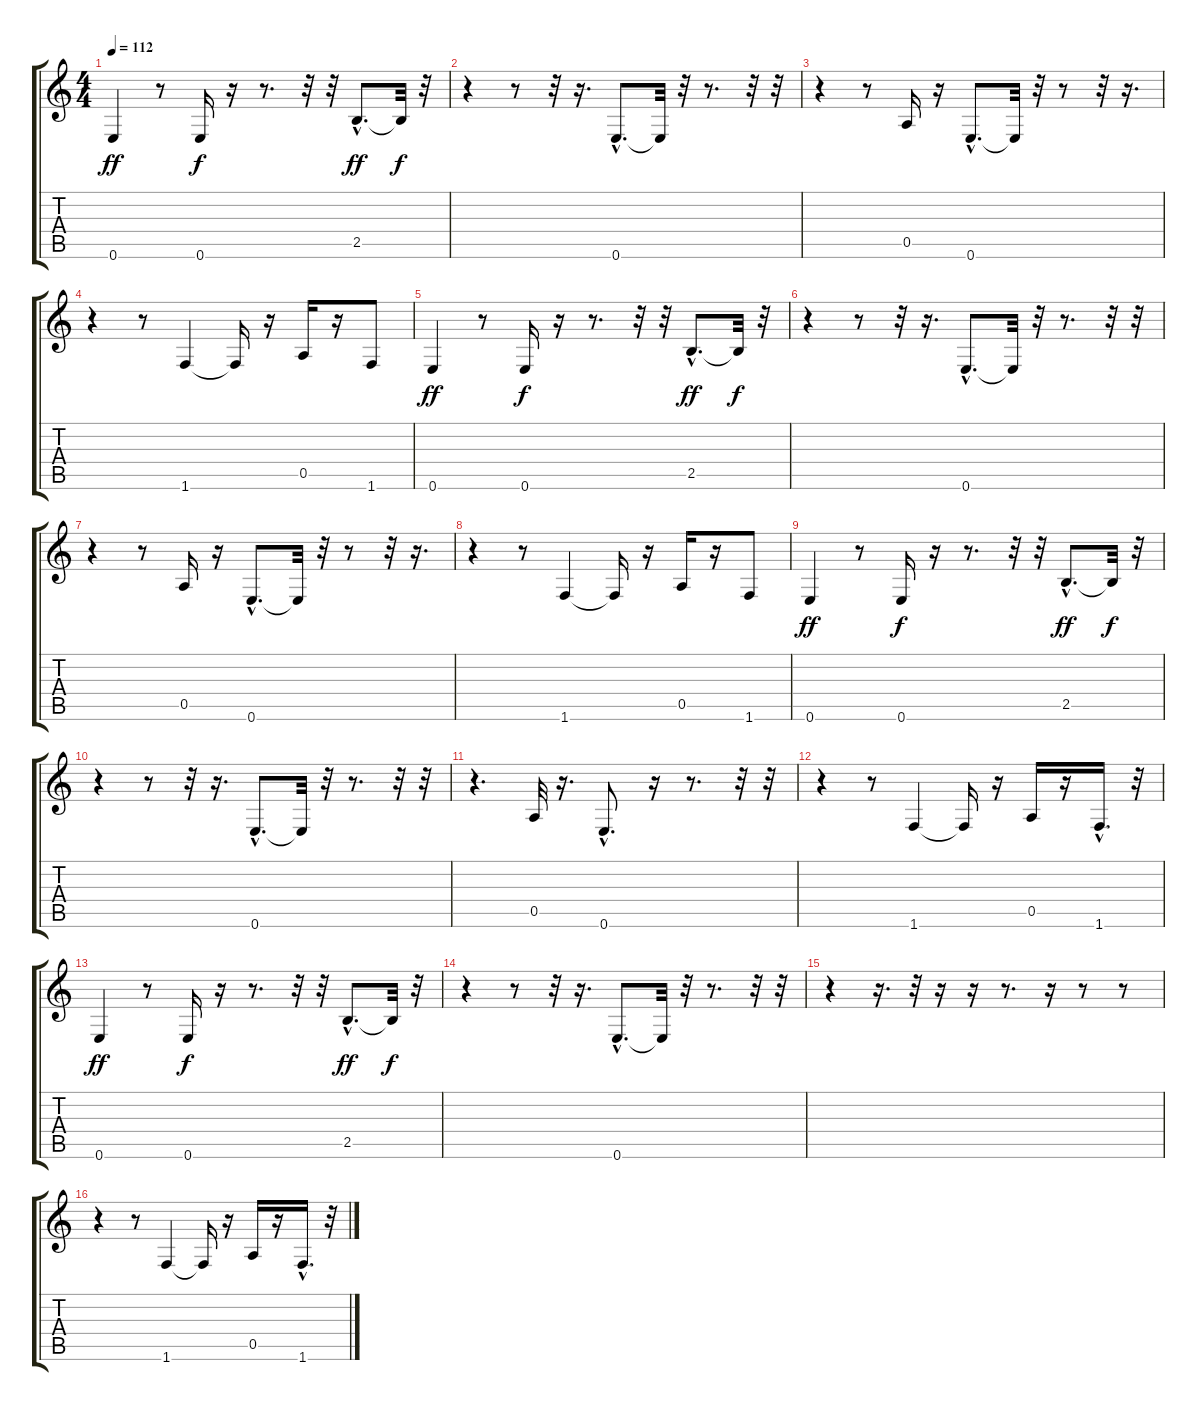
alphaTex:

\track "" {instrument acousticbass}
\staff {score tabs}
\tuning (E4 B3 G3 D3 A2 E2) {hide}
\ts (4 4)
\tempo 112
\clef g2
\ks c
0.6.4{dy ff} r.8 0.6.16{dy f} r.16 r.8{d} r.32 r.32 2.5{hac}.8{d dy ff} 2.5{t}.32{dy f} r.32 |
r.4 r.8 r.32 r.16{d} 0.6{hac}.8{d} 0.6{t}.32 r.32 r.8{d} r.32 r.32 |
r.4 r.8 0.5.16 r.16 0.6{hac}.8{d} 0.6{t}.32 r.32 r.8 r.32 r.16{d} |
r.4 r.8 1.6.4 1.6{t}.16 r.16 0.5.16 r.16 1.6.8 |
0.6.4{dy ff} r.8 0.6.16{dy f} r.16 r.8{d} r.32 r.32 2.5{hac}.8{d dy ff} 2.5{t}.32{dy f} r.32 |
r.4 r.8 r.32 r.16{d} 0.6{hac}.8{d} 0.6{t}.32 r.32 r.8{d} r.32 r.32 |
r.4 r.8 0.5.16 r.16 0.6{hac}.8{d} 0.6{t}.32 r.32 r.8 r.32 r.16{d} |
r.4 r.8 1.6.4 1.6{t}.16 r.16 0.5.16 r.16 1.6.8 |
0.6.4{dy ff} r.8 0.6.16{dy f} r.16 r.8{d} r.32 r.32 2.5{hac}.8{d dy ff} 2.5{t}.32{dy f} r.32 |
r.4 r.8 r.32 r.16{d} 0.6{hac}.8{d} 0.6{t}.32 r.32 r.8{d} r.32 r.32 |
r.4{d} 0.5.32 r.16{d} 0.6{hac}.8{d} r.16 r.8{d} r.32 r.32 |
r.4 r.8 1.6.4 1.6{t}.16 r.16 0.5.16 r.16 1.6{hac}.16{d} r.32 |
0.6.4{dy ff} r.8 0.6.16{dy f} r.16 r.8{d} r.32 r.32 2.5{hac}.8{d dy ff} 2.5{t}.32{dy f} r.32 |
r.4 r.8 r.32 r.16{d} 0.6{hac}.8{d} 0.6{t}.32 r.32 r.8{d} r.32 r.32 |
r.4 r.16{d} r.32 r.16 r.16 r.8{d} r.16 r.8 r.8 |
r.4 r.8 1.6.4 1.6{t}.16 r.16 0.5.16 r.16 1.6{hac}.16{d} r.32
